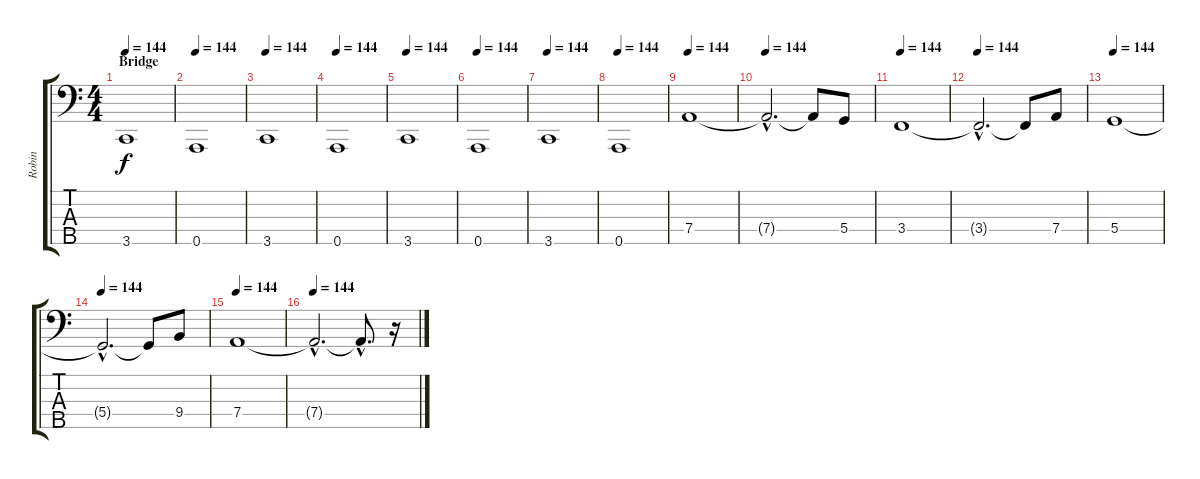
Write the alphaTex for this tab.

\track ("Robin" "Robin") {instrument electricbassfinger}
\staff {score tabs}
\tuning (F2 C2 G1 D1 A0) {hide}
\ts (4 4)
\section ("" "Bridge")
\tempo 144
\clef f4
\ks c
3.5.1{dy f} |
\tempo 144
0.5.1 |
\tempo 144
3.5.1 |
\tempo 144
0.5.1 |
\tempo 144
3.5.1 |
\tempo 144
0.5.1 |
\tempo 144
3.5.1 |
\tempo 144
0.5.1 |
\tempo 144
7.4.1 |
\tempo 144
7.4{hac t}.2{d} 7.4{t}.8 5.4.8 |
\tempo 144
3.4.1 |
\tempo 144
3.4{hac t}.2{d} 3.4{t}.8 7.4.8 |
\tempo 144
5.4.1 |
\tempo 144
5.4{hac t}.2{d} 5.4{t}.8 9.4.8 |
\tempo 144
7.4.1 |
\tempo 144
7.4{hac t}.2{d} 7.4{hac t}.8{d} r.16
